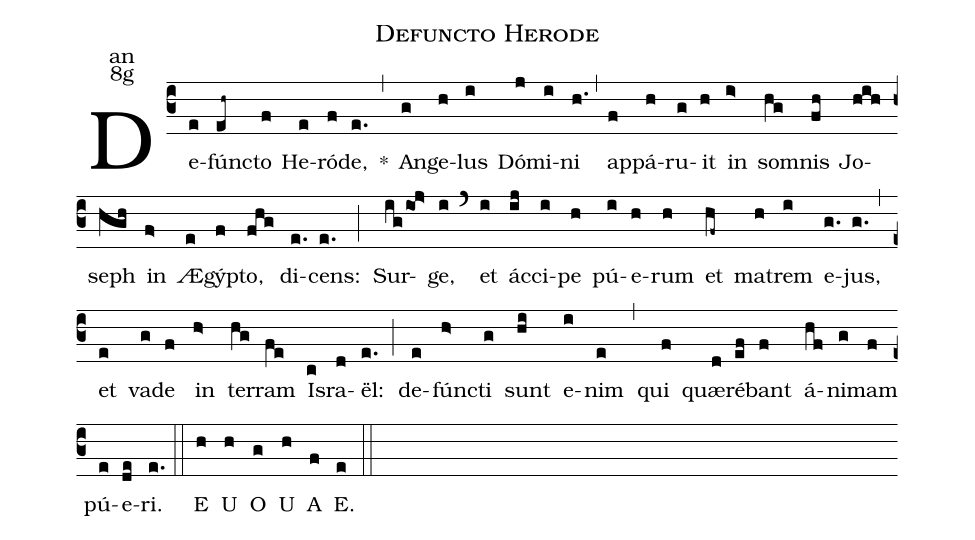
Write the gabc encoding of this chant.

name:Defuncto Herode;
office-part:an;
mode:8g;
%%
(c3) De(e)fún(eh~)cto(f) He(e)ró(f)de,(e.) <sp>*</sp>(,) An(g)ge(h)lus(i) Dó(j)mi(i)ni(h.) (,)
ap(f)pá(h)ru(g)it(h) in(i>) so(hg)mnis(fh) Jo(hih)seph(hgh) in(f>) Æ(e)gý(f)pto,(fhg) di(e.)cens:(e.) (;)
Sur(ig/ioj>)ge,(i) (`) et(i) ác(ij)ci(i)pe(h) pú(i)e(h)rum(h) et(hf~) ma(h)trem(i) e(g.)jus,(g.) (,)
et(e) va(g)de(f) in(h>) ter(hg)ram(fe) Is(c)ra(d)ël:(e.) (;)
de(e)fún(h>)cti(g) sunt(hi) e(i)nim(e) (,) qui(f) quæ(d)ré(ef)bant(f) á(hf)ni(g)mam(f) pú(e)e(de)ri.(e.) (::)
<eu>  E(h) U(h) O(g) U(h) A(f) E.(e) </eu> (::)
